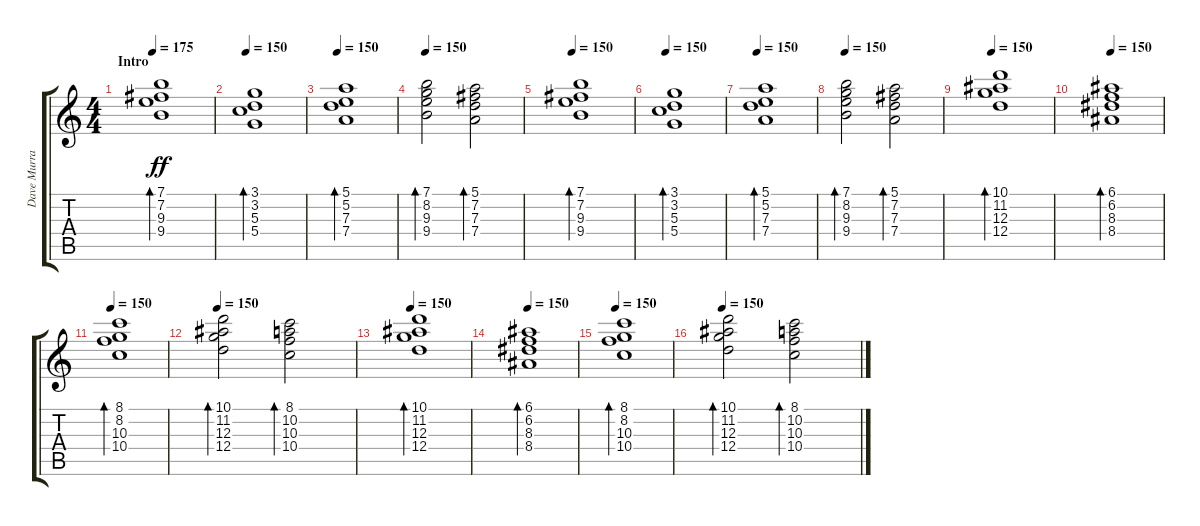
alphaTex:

\track ("Dave Murray" "Dave Murra") {instrument overdrivenguitar}
\staff {score tabs}
\tuning (E4 B3 G3 D3 A2 E2) {hide}
\ts (4 4)
\section ("" "Intro")
\tempo 175
\tempo 150
\tempo 175
\clef g2
\ks c
(7.1 7.2 9.3 9.4).1{bd 480 dy ff instrument electricguitarclean} |
\tempo 150
(3.1 3.2 5.3 5.4).1{bd 480 instrument electricguitarclean} |
\tempo 150
(5.1 5.2 7.3 7.4).1{bd 480 instrument electricguitarclean} |
\tempo 150
(7.1 8.2 9.3 9.4).2{bd 480 instrument electricguitarclean} (5.1 7.2 7.3 7.4).2{bd 480} |
\tempo 150
(7.1 7.2 9.3 9.4).1{bd 480 instrument electricguitarclean} |
\tempo 150
(3.1 3.2 5.3 5.4).1{bd 480 instrument electricguitarclean} |
\tempo 150
(5.1 5.2 7.3 7.4).1{bd 480 instrument electricguitarclean} |
\tempo 150
(7.1 8.2 9.3 9.4).2{bd 480 instrument electricguitarclean} (5.1 7.2 7.3 7.4).2{bd 480} |
\tempo 150
(10.1 11.2 12.3 12.4).1{bd 480 instrument electricguitarclean} |
\tempo 150
(6.1 6.2 8.3 8.4).1{bd 480 instrument electricguitarclean} |
\tempo 150
(8.1 8.2 10.3 10.4).1{bd 480 instrument electricguitarclean} |
\tempo 150
(10.1 11.2 12.3 12.4).2{bd 480 instrument electricguitarclean} (8.1 10.2 10.3 10.4).2{bd 480} |
\tempo 150
(10.1 11.2 12.3 12.4).1{bd 480 instrument electricguitarclean} |
\tempo 150
(6.1 6.2 8.3 8.4).1{bd 480 instrument electricguitarclean} |
\tempo 150
(8.1 8.2 10.3 10.4).1{bd 480 instrument electricguitarclean} |
\tempo 150
(10.1 11.2 12.3 12.4).2{bd 480 instrument electricguitarclean} (8.1 10.2 10.3 10.4).2{bd 480}
